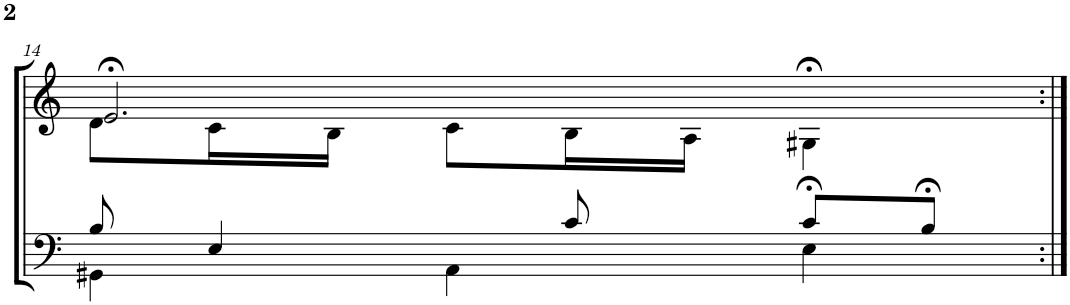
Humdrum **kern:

**kern	**kern
*part2	*part1
*staff2	*staff1
*I"Tenor/Baß	*I"Sopran/Alt
!!LO:PB:g=z
*clefF4	*clefG2
*k[]	*k[]
*M4/4	*M4/4
=14	=14
*^	*^
8B/	4GG#X\	2.e>/	8d\L
4E/	.	.	16c\L
.	.	.	16B\JJ
.	4AA\	.	8c\L
8c/	.	.	16B\L
.	.	.	16A\JJ
8c/L	4E>\	.	4G#X>\
8B>/J	.	.	.
*v	*v	*	*
*	*v	*v
=:|!	=:|!
*-	*-
